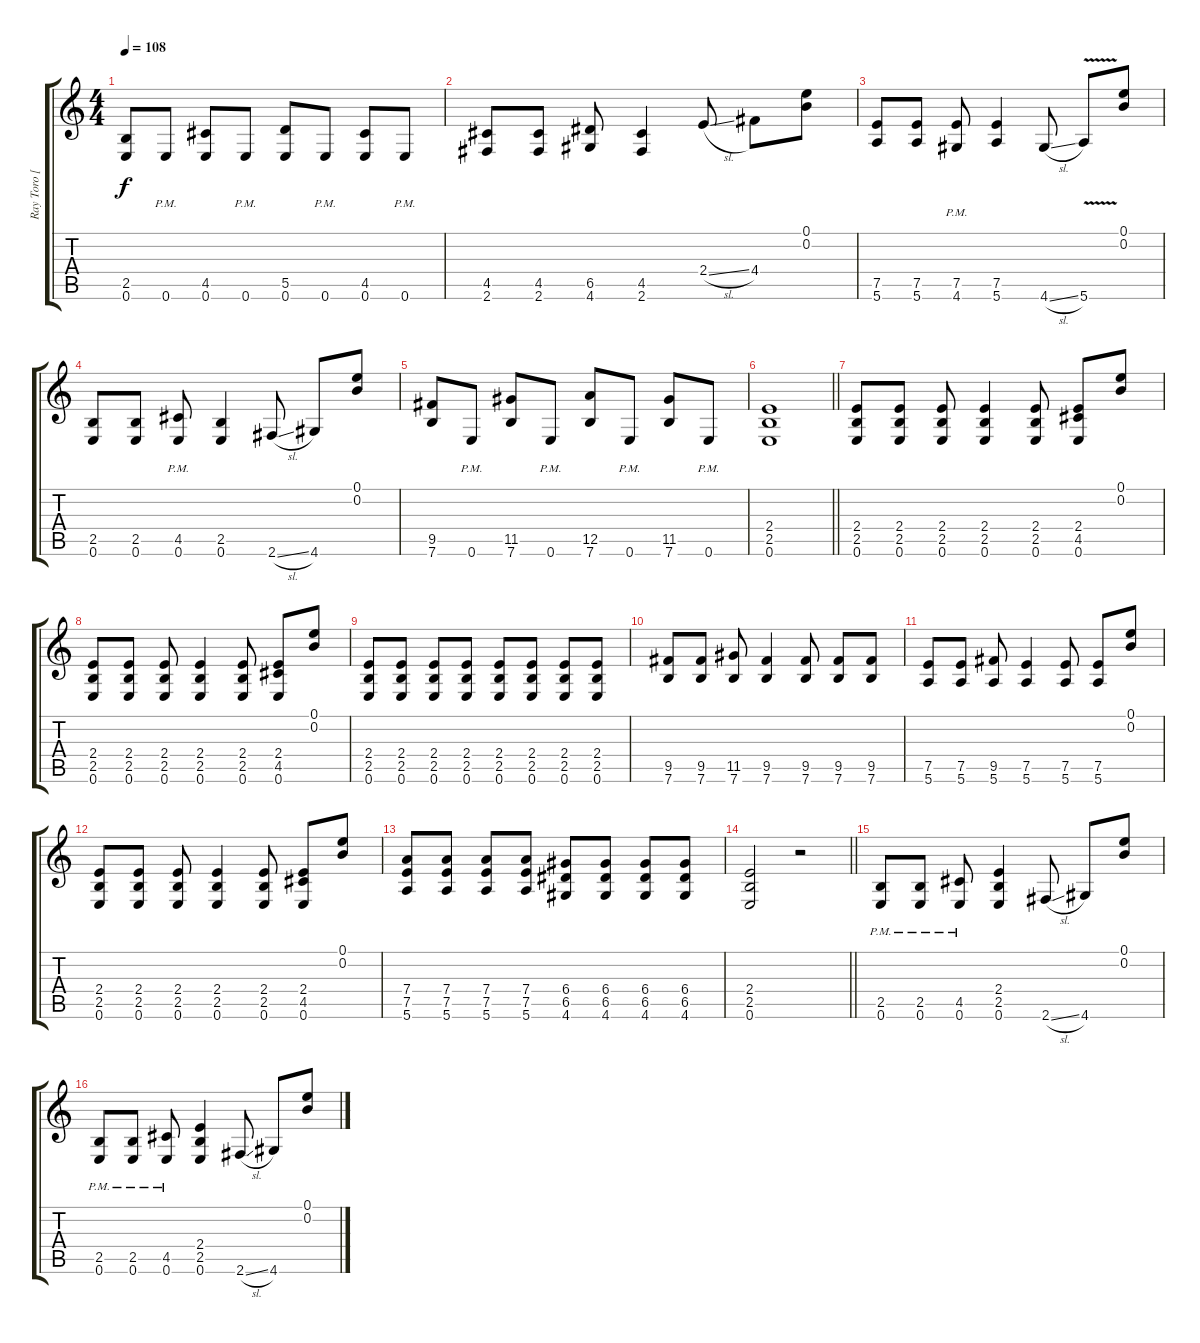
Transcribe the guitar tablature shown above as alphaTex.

\track ("Ray Toro [Lead Guitar)" "Ray Toro [") {instrument overdrivenguitar}
\staff {score tabs}
\tuning (E4 B3 G3 D3 A2 E2) {hide}
\ts (4 4)
\tempo 108
\clef g2
\ks c
(2.5 0.6).8{dy f} 0.6{pm}.8 (4.5 0.6).8 0.6{pm}.8 (5.5 0.6).8 0.6{pm}.8 (4.5 0.6).8 0.6{pm}.8 |
(4.5 2.6).8 (4.5 2.6).8 (6.5 4.6).8 (4.5 2.6).4 2.4{sl}.8 4.4.8 (0.1 0.2).8 |
(7.5 5.6).8 (7.5 5.6).8 (7.5{pm} 4.6{pm}).8 (7.5 5.6).4 4.6{sl}.8 5.6{v}.8 (0.1 0.2).8 |
(2.5 0.6).8 (2.5 0.6).8 (4.5 0.6{pm}).8 (2.5 0.6).4 2.6{sl}.8 4.6.8 (0.1 0.2).8 |
(9.5 7.6).8 0.6{pm}.8 (11.5 7.6).8 0.6{pm}.8 (12.5 7.6).8 0.6{pm}.8 (11.5 7.6).8 0.6{pm}.8 |
\barLineRight lightlight
(2.4 2.5 0.6).1 |
(2.4 2.5 0.6).8 (2.4 2.5 0.6).8 (2.4 2.5 0.6).8 (2.4 2.5 0.6).4 (2.4 2.5 0.6).8 (2.4 4.5 0.6).8 (0.1 0.2).8 |
(2.4 2.5 0.6).8 (2.4 2.5 0.6).8 (2.4 2.5 0.6).8 (2.4 2.5 0.6).4 (2.4 2.5 0.6).8 (2.4 4.5 0.6).8 (0.1 0.2).8 |
(2.4 2.5 0.6).8 (2.4 2.5 0.6).8 (2.4 2.5 0.6).8 (2.4 2.5 0.6).8 (2.4 2.5 0.6).8 (2.4 2.5 0.6).8 (2.4 2.5 0.6).8 (2.4 2.5 0.6).8 |
(9.5 7.6).8 (9.5 7.6).8 (11.5 7.6).8 (9.5 7.6).4 (9.5 7.6).8 (9.5 7.6).8 (9.5 7.6).8 |
(7.5 5.6).8 (7.5 5.6).8 (9.5 5.6).8 (7.5 5.6).4 (7.5 5.6).8 (7.5 5.6).8 (0.1 0.2).8 |
(2.4 2.5 0.6).8 (2.4 2.5 0.6).8 (2.4 2.5 0.6).8 (2.4 2.5 0.6).4 (2.4 2.5 0.6).8 (2.4 4.5 0.6).8 (0.1 0.2).8 |
(7.4 7.5 5.6).8 (7.4 7.5 5.6).8 (7.4 7.5 5.6).8 (7.4 7.5 5.6).8 (6.4 6.5 4.6).8 (6.4 6.5 4.6).8 (6.4 6.5 4.6).8 (6.4 6.5 4.6).8 |
\barLineRight lightlight
(2.4 2.5 0.6).2 r.2 |
(2.5{pm} 0.6{pm}).8 (2.5{pm} 0.6{pm}).8 (4.5{pm} 0.6{pm}).8 (2.4 2.5 0.6).4 2.6{sl}.8 4.6.8 (0.1 0.2).8 |
(2.5{pm} 0.6{pm}).8 (2.5{pm} 0.6{pm}).8 (4.5{pm} 0.6{pm}).8 (2.4 2.5 0.6).4 2.6{sl}.8 4.6.8 (0.1 0.2).8
